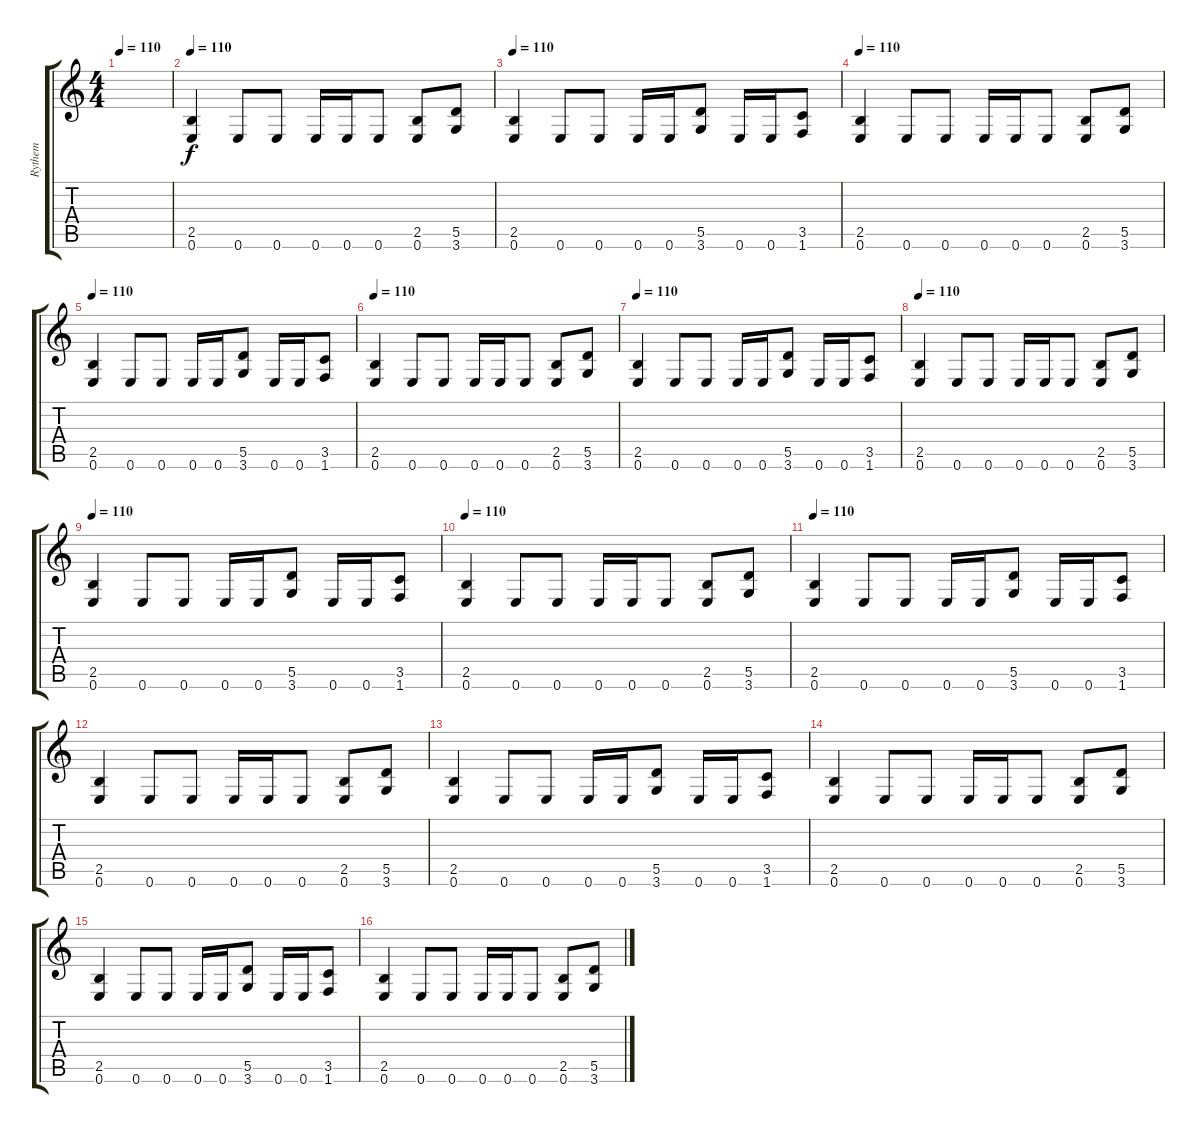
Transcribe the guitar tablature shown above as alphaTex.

\track ("Rythem" "Rythem") {instrument distortionguitar}
\staff {score tabs}
\tuning (E4 B3 G3 D3 A2 E2) {hide}
\ts (4 4)
\tempo 110
\clef g2
\ks c
|
\tempo 110
(2.5 0.6).4{volume 13} 0.6.8 0.6.8 0.6.16 0.6.16 0.6.8 (2.5 0.6).8 (5.5 3.6).8 |
\tempo 110
(2.5 0.6).4 0.6.8 0.6.8 0.6.16 0.6.16 (5.5 3.6).8 0.6.16 0.6.16 (3.5 1.6).8 |
\tempo 110
(2.5 0.6).4 0.6.8 0.6.8 0.6.16 0.6.16 0.6.8 (2.5 0.6).8 (5.5 3.6).8 |
\tempo 110
(2.5 0.6).4 0.6.8 0.6.8 0.6.16 0.6.16 (5.5 3.6).8 0.6.16 0.6.16 (3.5 1.6).8 |
\tempo 110
(2.5 0.6).4 0.6.8 0.6.8 0.6.16 0.6.16 0.6.8 (2.5 0.6).8 (5.5 3.6).8 |
\tempo 110
(2.5 0.6).4 0.6.8 0.6.8 0.6.16 0.6.16 (5.5 3.6).8 0.6.16 0.6.16 (3.5 1.6).8 |
\tempo 110
(2.5 0.6).4 0.6.8 0.6.8 0.6.16 0.6.16 0.6.8 (2.5 0.6).8 (5.5 3.6).8 |
\tempo 110
(2.5 0.6).4 0.6.8 0.6.8 0.6.16 0.6.16 (5.5 3.6).8 0.6.16 0.6.16 (3.5 1.6).8 |
\tempo 110
(2.5 0.6).4 0.6.8 0.6.8 0.6.16 0.6.16 0.6.8 (2.5 0.6).8 (5.5 3.6).8 |
\tempo 110
(2.5 0.6).4 0.6.8 0.6.8 0.6.16 0.6.16 (5.5 3.6).8 0.6.16 0.6.16 (3.5 1.6).8 |
(2.5 0.6).4 0.6.8 0.6.8 0.6.16 0.6.16 0.6.8 (2.5 0.6).8 (5.5 3.6).8 |
(2.5 0.6).4 0.6.8 0.6.8 0.6.16 0.6.16 (5.5 3.6).8 0.6.16 0.6.16 (3.5 1.6).8 |
(2.5 0.6).4 0.6.8 0.6.8 0.6.16 0.6.16 0.6.8 (2.5 0.6).8 (5.5 3.6).8 |
(2.5 0.6).4 0.6.8 0.6.8 0.6.16 0.6.16 (5.5 3.6).8 0.6.16 0.6.16 (3.5 1.6).8 |
(2.5 0.6).4 0.6.8 0.6.8 0.6.16 0.6.16 0.6.8 (2.5 0.6).8 (5.5 3.6).8
